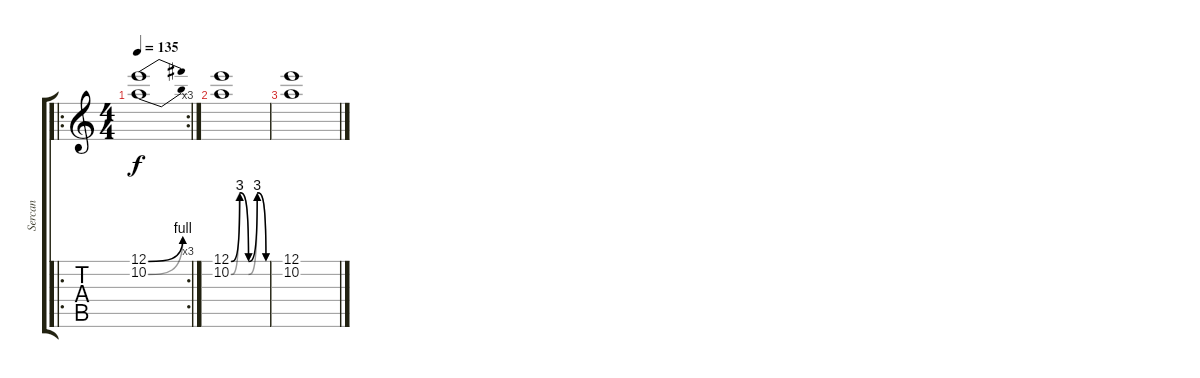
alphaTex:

\track ("Sercan" "Sercan") {instrument overdrivenguitar}
\staff {score tabs}
\tuning (E4 B3 G3 D3 A2 E2) {hide}
\ro
\rc 3
\ts (4 4)
\tempo 135
\clef g2
\ks c
(12.1{be (bend 0 0 60 4)} 10.2{be (bend 0 0 60 4)}).1{dy f} |
(12.1{be (custom 0 0 15 12 30 0 45 12 60 0)} 10.2{be (custom 0 0 14 12 30 0 45 12 60 0)}).1 |
(12.1 10.2).1
